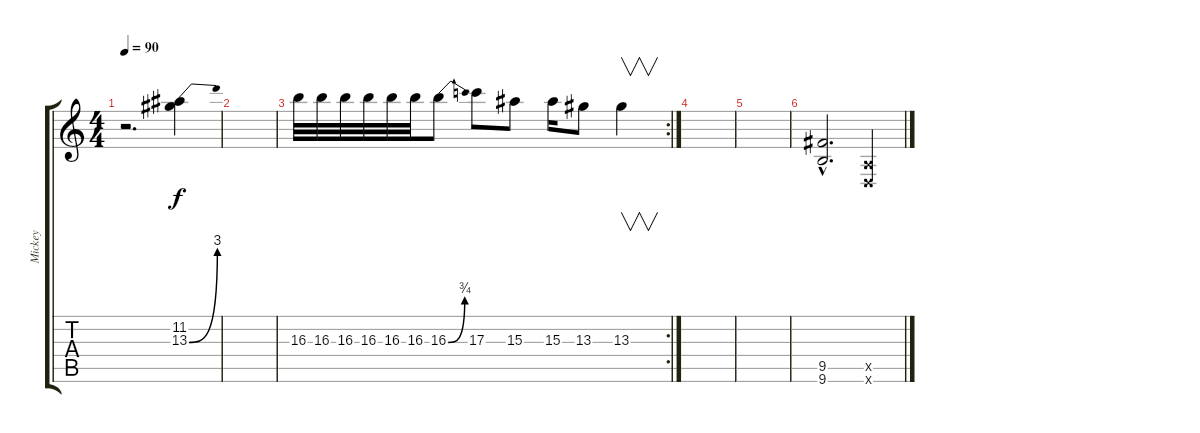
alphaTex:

\track ("Mickey" "Mickey") {instrument distortionguitar}
\staff {score tabs}
\tuning (E4 B3 G3 D3 A2 D2) {hide}
\ts (4 4)
\tempo 90
\clef g2
\ks c
r.2{d dy f} (11.2 13.3{be (bend 0 0 60 12)}).4 |
|
\rc 2
16.3.32 16.3.32 16.3.32 16.3.32 16.3.32 16.3.32 16.3{be (bend 0 0 60 3)}.8 17.3.8 15.3.8 15.3.16 13.3.8 13.3.4{v} |
|
|
(9.5{hac} 9.6{hac}).2{d} (0.5{x} 0.6{x}).4
